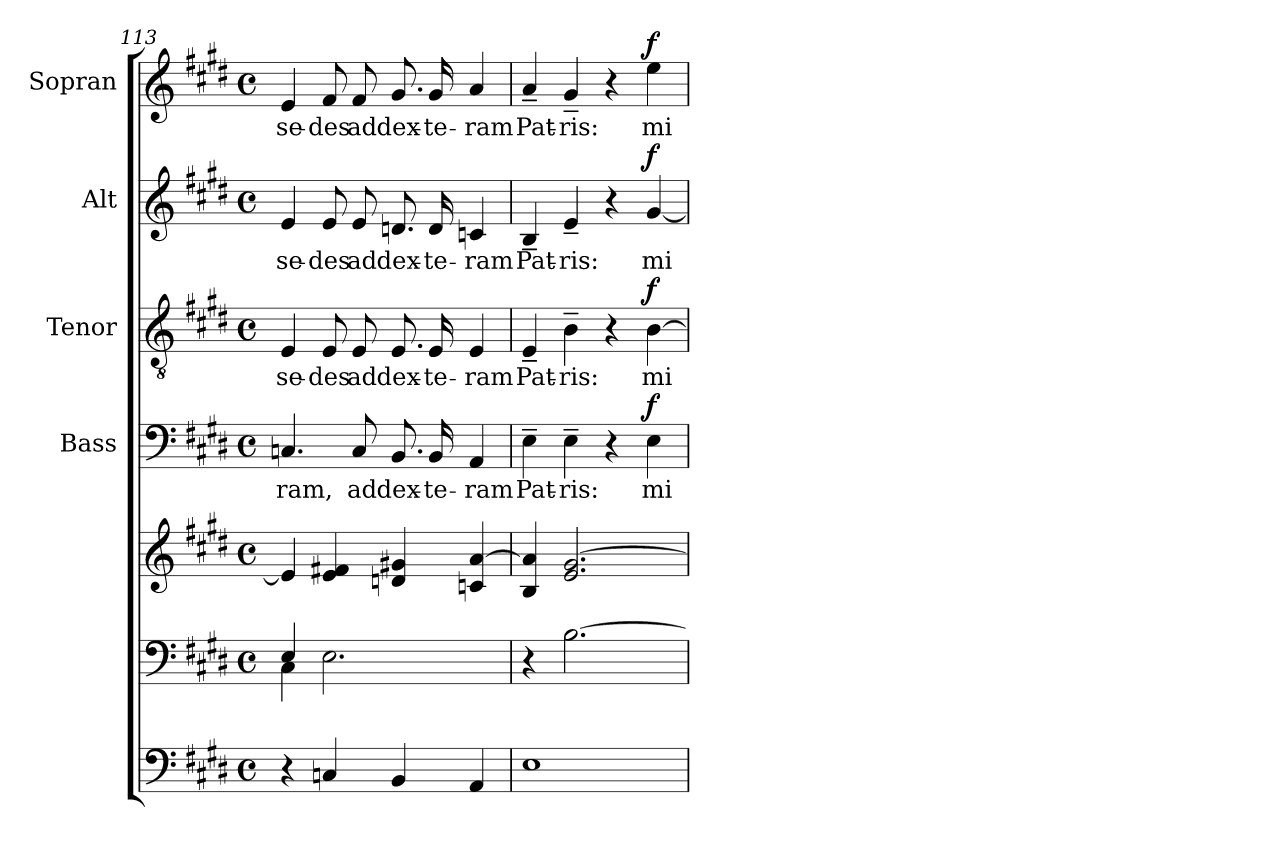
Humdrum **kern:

**kern	**kern	**kern	**kern	**text	**dynam	**kern	**text	**dynam	**kern	**text	**dynam	**kern	**text	**dynam
*part6	*part5	*part5	*part4	*part4	*part4	*part3	*part3	*part3	*part2	*part2	*part2	*part1	*part1	*part1
*staff7	*staff6	*staff5	*staff4	*staff4	*staff4	*staff3	*staff3	*staff3	*staff2	*staff2	*staff2	*staff1	*staff1	*staff1
*	*	*	*I"Bass	*	*	*I"Tenor	*	*	*I"Alt	*	*	*I"Sopran	*	*
*	*	*	*I'B.	*	*	*I'T.	*	*	*I'A.	*	*	*I'S.	*	*
!!LO:LB:g=z
*clefF4	*clefF4	*clefG2	*clefF4	*	*	*clefGv2	*	*	*clefG2	*	*	*clefG2	*	*
*ITrd7c12	*	*	*	*	*	*	*	*	*	*	*	*	*	*
*k[f#c#g#d#]	*k[f#c#g#d#]	*k[f#c#g#d#]	*k[f#c#g#d#]	*	*	*k[f#c#g#d#]	*	*	*k[f#c#g#d#]	*	*	*k[f#c#g#d#]	*	*
*E:	*E:	*E:	*E:	*	*	*E:	*	*	*E:	*	*	*E:	*	*
*M4/4	*M4/4	*M4/4	*M4/4	*	*	*M4/4	*	*	*M4/4	*	*	*M4/4	*	*
*met(c)	*met(c)	*met(c)	*met(c)	*	*	*met(c)	*	*	*met(c)	*	*	*met(c)	*	*
=113	=113	=113	=113	=113	=113	=113	=113	=113	=113	=113	=113	=113	=113	=113
*	*^	*	*	*	*	*	*	*	*	*	*	*	*	*
!	!	!	!	!	!LO:LY:b	!	!	!LO:LY:b	!	!	!LO:LY:b	!	!	!LO:LY:b	!
4r	4E/	4C#\	4e/]	4.Cn/	-ram,	.	4E/	se-	.	4e/	se-	.	4e/	se-	.
!	!	!	!	!	!	!	!	!LO:LY:b	!	!	!LO:LY:b	!	!	!LO:LY:b	!
4CCn/	2.ryy	2.E\	4e/ 4f#X/	.	.	.	8E/	-des	.	8e/	-des	.	8f#/	-des	.
!	!	!	!	!	!LO:LY:b	!	!	!LO:LY:b	!	!	!LO:LY:b	!	!	!LO:LY:b	!
.	.	.	.	8C/	ad	.	8E/	ad	.	8e/	ad	.	8f#/	ad	.
!	!	!	!	!	!LO:LY:b	!	!	!LO:LY:b	!	!	!LO:LY:b	!	!	!LO:LY:b	!
4BBB/	.	.	4dn/ 4g#X/	8.BB/	dex-	.	8.E/	dex-	.	8.dn/	dex-	.	8.g#/	dex-	.
!	!	!	!	!	!LO:LY:b	!	!	!LO:LY:b	!	!	!LO:LY:b	!	!	!LO:LY:b	!
.	.	.	.	16BB/	-te-	.	16E/	-te-	.	16d/	-te-	.	16g#/	-te-	.
!	!	!	!	!	!LO:LY:b	!	!	!LO:LY:b	!	!	!LO:LY:b	!	!	!LO:LY:b	!
4AAA/	.	.	4cn/ [>4a/	4AA/	-ram	.	4E/	-ram	.	4cn/	-ram	.	4a/	-ram	.
*	*v	*v	*	*	*	*	*	*	*	*	*	*	*	*	*
=114	=114	=114	=114	=114	=114	=114	=114	=114	=114	=114	=114	=114	=114	=114
!	!	!	!	!LO:LY:b	!	!	!LO:LY:b	!	!	!LO:LY:b	!	!	!LO:LY:b	!
1EE	4r	4B/ 4a/]	4E~>\	Pat-	.	4E~</	Pat-	.	4B~</	Pat-	.	4a~</	Pat-	.
!	!	!	!	!LO:LY:b	!	!	!LO:LY:b	!	!	!LO:LY:b	!	!	!LO:LY:b	!
.	[2.B\	2.e/ [>2.g#/	4E~>\	-ris:	.	4B~>\	-ris:	.	4e~</	-ris:	.	4g#~</	-ris:	.
.	.	.	4r	.	.	4r	.	.	4r	.	.	4r	.	.
!	!	!	!	!LO:LY:b	!LO:DY:a	!	!LO:LY:b	!LO:DY:a	!	!LO:LY:b	!LO:DY:a	!	!LO:LY:b	!LO:DY:a
.	.	.	4E\	mi-	f	[4B\	mi-	f	[4g#/	mi-	f	4ee\	mi-	f
=	=	=	=	=	=	=	=	=	=	=	=	=	=	=
*-	*-	*-	*-	*-	*-	*-	*-	*-	*-	*-	*-	*-	*-	*-
